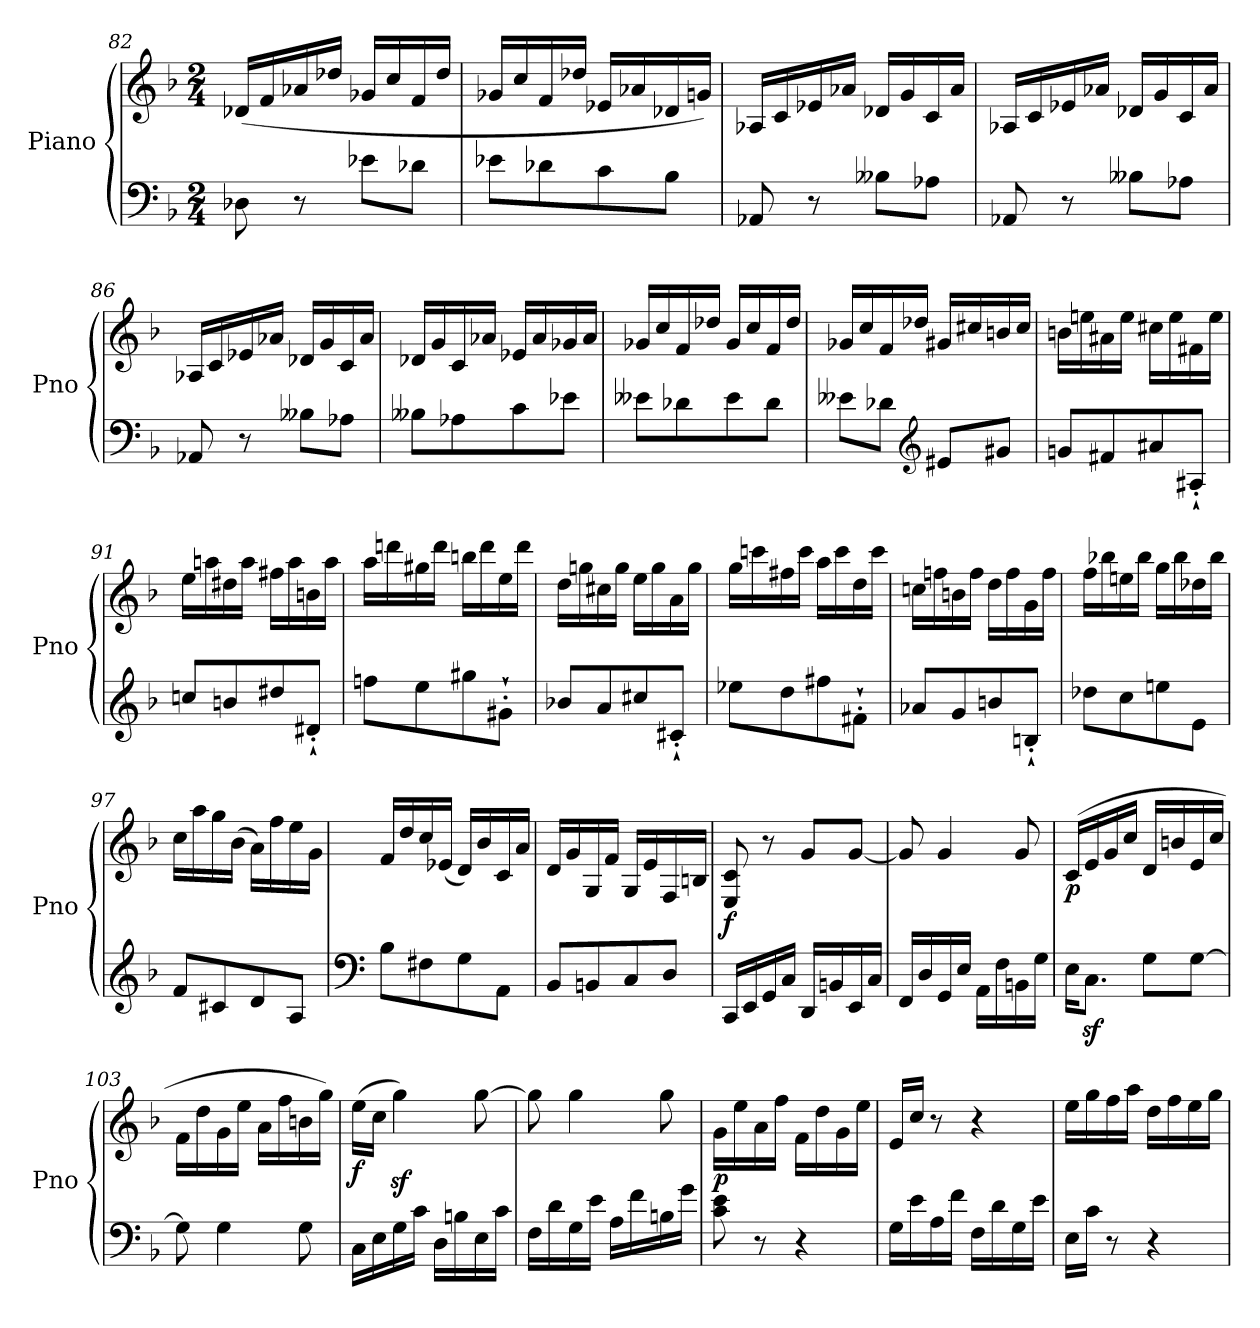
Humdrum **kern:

**kern	**kern	**dynam
*part1	*part1	*part1
*staff2	*staff1	*staff1/2
*I"Piano	*	*
*I'Pno	*	*
!!LO:LB:g=z
*clefF4	*clefG2	*
*k[b-]	*k[b-]	*
*M2/4	*M2/4	*
=82	=82	=82
8D-X\	(16d-X/LL	.
.	16f/	.
8r	16a-X/	.
.	16dd-X/JJ	.
8e-X\L	16g-X/LL	.
.	16cc/	.
8d-X\J	16f/	.
.	16dd-/JJ	.
=83	=83	=83
8e-X\L	16g-X/LL	.
.	16cc/	.
8d-X\	16f/	.
.	16dd-X/JJ	.
8c\	16e-X/LL	.
.	16a-X/	.
8B-\J	16d-X/	.
.	16gn/JJ)	.
=84	=84	=84
!	!	!LO:DY:b
8AA-X/	16A-X/LL	other-dynamics
.	16c/	.
8r	16e-X/	.
.	16a-X/JJ	.
8B--X\L	16d-X/LL	.
.	16g/	.
8A-X\J	16c/	.
.	16a-/JJ	.
=85	=85	=85
8AA-X/	16A-X/LL	.
.	16c/	.
8r	16e-X/	.
.	16a-X/JJ	.
8B--X\L	16d-X/LL	.
.	16g/	.
8A-X\J	16c/	.
.	16a-/JJ	.
!!LO:PB:g=z
=86	=86	=86
8AA-X/	16A-X/LL	.
.	16c/	.
8r	16e-X/	.
.	16a-X/JJ	.
8B--X\L	16d-X/LL	.
.	16g/	.
8A-X\J	16c/	.
.	16a-/JJ	.
=87	=87	=87
8B--X\L	16d-X/LL	.
.	16g/	.
8A-X\	16c/	.
.	16a-X/JJ	.
8c\	16e-X/LL	.
.	16a-/	.
8e-X\J	16g-X/	.
.	16a-/JJ	.
=88	=88	=88
8e--X\L	16g-X/LL	.
.	16cc/	.
8d-X\	16f/	.
.	16dd-X/JJ	.
8e--\	16g-/LL	.
.	16cc/	.
8d-\J	16f/	.
.	16dd-/JJ	.
=89	=89	=89
8e--X\L	16g-X/LL	.
.	16cc/	.
8d-X\J	16f/	.
.	16dd-X/JJ	.
*clefG2	*	*
8e#X/L	16g#X/LL	.
.	16cc#X/	.
8g#X/J	16bn/	.
.	16cc#/JJ	.
!!LO:LB:g=z
=90	=90	=90
8gn/L	16bn\LL	.
.	16een\	.
8f#X/	16a#X\	.
.	16ee\JJ	.
8a#X/	16cc#X\LL	.
.	16ee\	.
8A#X`'/J	16f#X\	.
.	16ee\JJ	.
=91	=91	=91
8ccn/L	16ee\LL	.
.	16aan\	.
8bn/	16dd#X\	.
.	16aa\JJ	.
8dd#X/	16ff#X\LL	.
.	16aa\	.
8d#X`'/J	16bn\	.
.	16aa\JJ	.
=92	=92	=92
8ffn\L	16aa\LL	.
.	16dddn\	.
8ee\	16gg#X\	.
.	16ddd\JJ	.
8gg#X\	16bbn\LL	.
.	16ddd\	.
8g#X`'\J	16ee\	.
.	16ddd\JJ	.
=93	=93	=93
8b-X/L	16dd\LL	.
.	16ggn\	.
8a/	16cc#X\	.
.	16gg\JJ	.
8cc#X/	16ee\LL	.
.	16gg\	.
8c#X`'/J	16a\	.
.	16gg\JJ	.
!!LO:LB:g=z
=94	=94	=94
8ee-X\L	16gg\LL	.
.	16cccn\	.
8dd\	16ff#X\	.
.	16ccc\JJ	.
8ff#X\	16aa\LL	.
.	16ccc\	.
8f#X`'\J	16dd\	.
.	16ccc\JJ	.
=95	=95	=95
8a-X/L	16ccn\LL	.
.	16ffn\	.
8g/	16bn\	.
.	16ff\JJ	.
8bn/	16dd\LL	.
.	16ff\	.
8Bn`'/J	16g\	.
.	16ff\JJ	.
=96	=96	=96
8dd-X\L	16ff\LL	.
.	16bb-X\	.
8cc\	16een\	.
.	16bb-\JJ	.
8een\	16gg\LL	.
.	16bb-\	.
8e\J	16dd-X\	.
.	16bb-\JJ	.
=97	=97	=97
8f/L	16cc\LL	.
.	16aa\	.
8c#X/	16gg\	.
.	(16b-\JJ	.
!	!	!LO:DY:b
8d/	16a\LL)	other-dynamics
.	16ff\	.
8A/J	16ee\	.
.	16g\JJ	.
=98	=98	=98
*clefF4	*	*
8B-\L	16f/LL	.
.	16dd/	.
8F#X\	16cc/	.
.	(>16e-X/JJ	.
8G\	16d/LL)	.
.	16b-/	.
8AA\J	16c/	.
.	16a/JJ	.
!!LO:LB:g=z
=99	=99	=99
8BB-/L	16d/LL	.
.	16g/	.
8BBn/	16G/	.
.	16f/JJ	.
8C/	16G/LL	.
.	16e/	.
8D/J	16F/	.
.	16Bn/JJ	.
=100	=100	=100
!	!	!LO:DY:b
16CC/LL	8E/ 8c/	f
16EE/	.	.
16GG/	8r	.
16C/JJ	.	.
16DD/LL	8g/L	.
16BBn/	.	.
16EE/	[8g/J	.
16C/JJ	.	.
=101	=101	=101
16FF/LL	8g/]	.
16D/	.	.
16GG/	4g/	.
16E/JJ	.	.
16AA\LL	.	.
16F\	.	.
16BBn\	8g/	.
16G\JJ	.	.
=102	=102	=102
!	!	!LO:DY:b
16E\KL	(>16c/LL	p
8.Cz<\J	16e/	.
.	16g/	.
.	16cc/JJ	.
8G\L	16d/LL	.
.	16bn/	.
[8G\J	16e/	.
.	16cc/JJ	.
=103	=103	=103
8G\]	16f\LL	.
.	16dd\	.
4G\	16g\	.
.	16ee\JJ	.
.	16a\LL	.
.	16ff\	.
8G\	16bn\	.
.	16gg\JJ)	.
!!LO:LB:g=z
=104	=104	=104
!	!	!LO:DY:b
16C\LL	(16ee\LL	f
16E\	16cc\JJ	.
16G\	4ggz<\)	.
16c\JJ	.	.
16D\LL	.	.
16Bn\	.	.
16E\	[8gg\	.
16c\JJ	.	.
=105	=105	=105
16F\LL	8gg\]	.
16d\	.	.
16G\	4gg\	.
16e\JJ	.	.
16A\LL	.	.
16f\	.	.
16Bn\	8gg\	.
16g\JJ	.	.
=106	=106	=106
!	!	!LO:DY:b
8c\ 8e\	16g\LL	p
.	16ee\	.
8r	16a\	.
.	16ff\JJ	.
4r	16f\LL	.
.	16dd\	.
.	16g\	.
.	16ee\JJ	.
=107	=107	=107
16G\LL	16e/LL	.
16e\	16cc/JJ	.
16A\	8r	.
16f\JJ	.	.
16F\LL	4r	.
16d\	.	.
16G\	.	.
16e\JJ	.	.
=108	=108	=108
16E\LL	16ee\LL	.
16c\JJ	16gg\	.
8r	16ff\	.
.	16aa\JJ	.
4r	16dd\LL	.
.	16ff\	.
.	16ee\	.
.	16gg\JJ	.
=	=	=
*-	*-	*-
